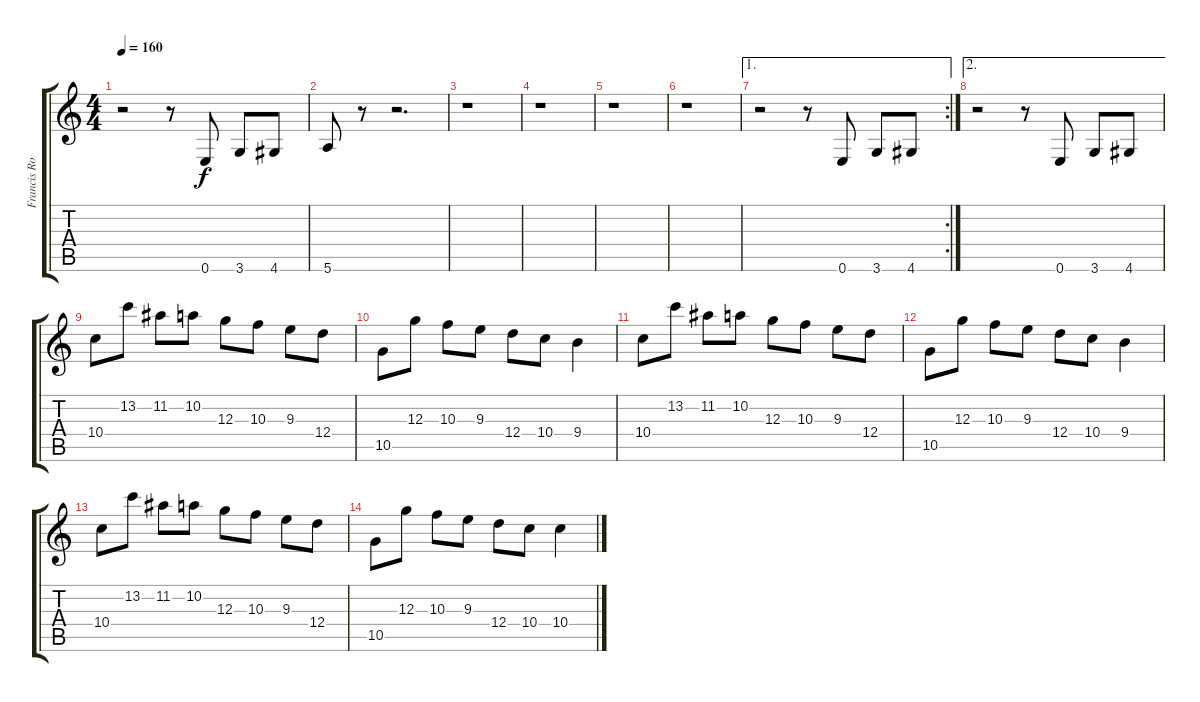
\track ("Francis Rossi" "Francis Ro") {instrument overdrivenguitar}
\staff {score tabs}
\tuning (E4 B3 G3 D3 A2 E2) {hide}
\ts (4 4)
\tempo 160
\clef g2
\ks c
r.2{dy f} r.8 0.6.8 3.6.8 4.6.8 |
5.6.8 r.8 r.2{d} |
r.1 |
r.1 |
r.1 |
r.1 |
\ae 1
\rc 2
r.2 r.8 0.6.8 3.6.8 4.6.8 |
\ae 2
r.2 r.8 0.6.8 3.6.8 4.6.8 |
10.4.8 13.2.8 11.2.8 10.2.8 12.3.8 10.3.8 9.3.8 12.4.8 |
10.5.8 12.3.8 10.3.8 9.3.8 12.4.8 10.4.8 9.4.4 |
10.4.8 13.2.8 11.2.8 10.2.8 12.3.8 10.3.8 9.3.8 12.4.8 |
10.5.8 12.3.8 10.3.8 9.3.8 12.4.8 10.4.8 9.4.4 |
10.4.8 13.2.8 11.2.8 10.2.8 12.3.8 10.3.8 9.3.8 12.4.8 |
10.5.8 12.3.8 10.3.8 9.3.8 12.4.8 10.4.8 10.4.4
